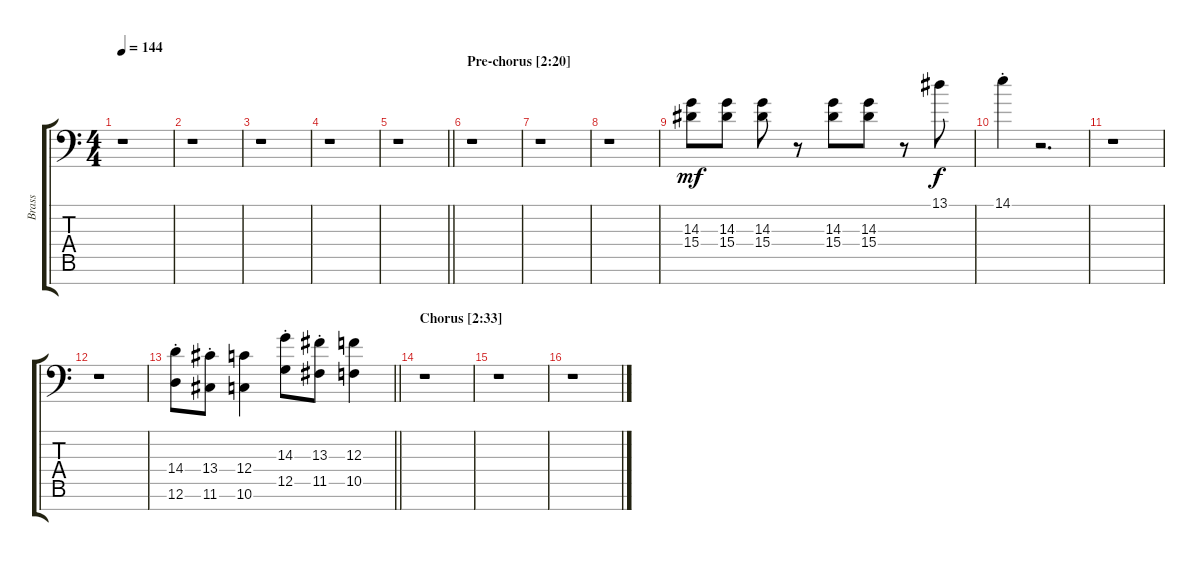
\track ("Brass" "Brass") {instrument brasssection}
\staff {score tabs}
\tuning (D4 A3 F3 C3 G2 D2 A1) {hide}
\ts (4 4)
\tempo 144
\clef f4
\ks c
r.1{dy f} |
r.1 |
r.1 |
r.1 |
\barLineRight lightlight
r.1 |
\section ("" "Pre-chorus [2:20]")
r.1 |
r.1 |
r.1 |
(14.3 15.4).8{dy mf} (14.3 15.4).8 (14.3 15.4).8 r.8 (14.3 15.4).8 (14.3 15.4).8 r.8 13.1.8{dy f} |
14.1{st}.4 r.2{d} |
r.1 |
r.1 |
\barLineRight lightlight
(14.4{st} 12.6{st}).8 (13.4{st} 11.6{st}).8 (12.4 10.6).4 (14.3{st} 12.5{st}).8 (13.3{st} 11.5{st}).8 (12.3 10.5).4 |
\section ("" "Chorus [2:33]")
r.1 |
r.1 |
r.1
